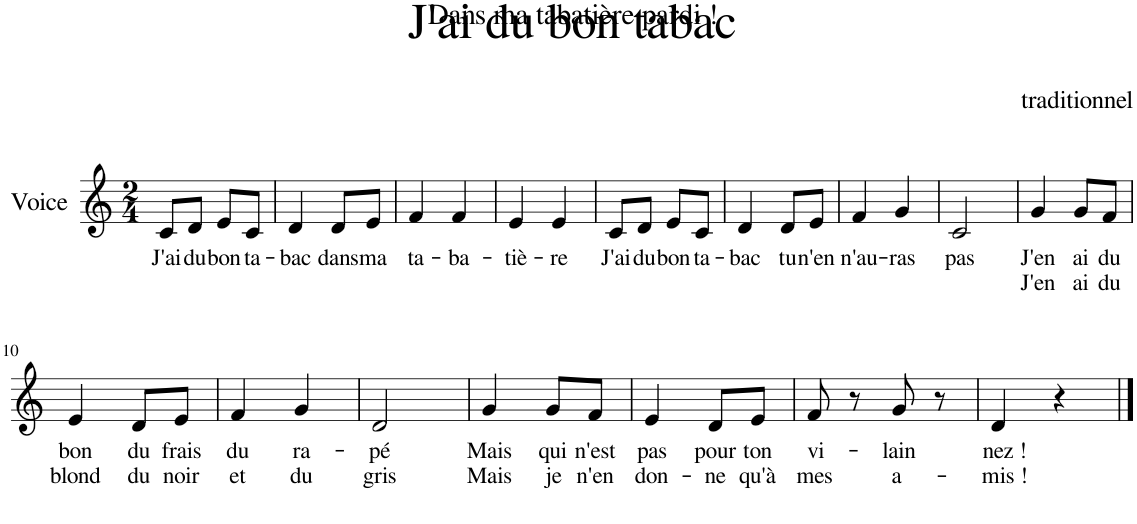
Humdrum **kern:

**kern	**text	**text
*part1	*part1	*part1
*staff1	*staff1	*staff1
*I"Voice	*	*
*clefG2	*	*
*k[]	*	*
*M2/4	*	*
=1	=1	=1
!	!LO:LY:b	!
8c/L	J'ai	.
!	!LO:LY:b	!
8d/J	du	.
!	!LO:LY:b	!
8e/L	bon	.
!	!LO:LY:b	!
8c/J	ta-	.
=2	=2	=2
!	!LO:LY:b	!
4d/	-bac	.
!	!LO:LY:b	!
8d/L	dans	.
!	!LO:LY:b	!
8e/J	ma	.
=3	=3	=3
!	!LO:LY:b	!
4f/	ta-	.
!	!LO:LY:b	!
4f/	-ba-	.
=4	=4	=4
!	!LO:LY:b	!
4e/	-tiè-	.
!	!LO:LY:b	!
4e/	-re	.
=5	=5	=5
!	!LO:LY:b	!
8c/L	J'ai	.
!	!LO:LY:b	!
8d/J	du	.
!	!LO:LY:b	!
8e/L	bon	.
!	!LO:LY:b	!
8c/J	ta-	.
=6	=6	=6
!	!LO:LY:b	!
4d/	-bac	.
!	!LO:LY:b	!
8d/L	tu	.
!	!LO:LY:b	!
8e/J	n'en	.
=7	=7	=7
!	!LO:LY:b	!
4f/	n'au-	.
!	!LO:LY:b	!
4g/	-ras	.
=8	=8	=8
!	!LO:LY:b	!
2c/	pas	.
=9	=9	=9
!	!LO:LY:b	!LO:LY:b
4g/	J'en	J'en
!	!LO:LY:b	!LO:LY:b
8g/L	ai	ai
!	!LO:LY:b	!LO:LY:b
8f/J	du	du
!!LO:LB:g=z
=10	=10	=10
!	!LO:LY:b	!LO:LY:b
4e/	bon	blond
!	!LO:LY:b	!LO:LY:b
8d/L	du	du
!	!LO:LY:b	!LO:LY:b
8e/J	frais	noir
=11	=11	=11
!	!LO:LY:b	!LO:LY:b
4f/	du	et
!	!LO:LY:b	!LO:LY:b
4g/	ra-	du
=12	=12	=12
!	!LO:LY:b	!LO:LY:b
2d/	pé	gris
=13	=13	=13
!	!LO:LY:b	!LO:LY:b
4g/	Mais	Mais
!	!LO:LY:b	!LO:LY:b
8g/L	qui	je
!	!LO:LY:b	!LO:LY:b
8f/J	n'est	n'en
=14	=14	=14
!	!LO:LY:b	!LO:LY:b
4e/	pas	don-
!	!LO:LY:b	!LO:LY:b
8d/L	pour	-ne
!	!LO:LY:b	!LO:LY:b
8e/J	ton	qu'à
=15	=15	=15
!	!LO:LY:b	!LO:LY:b
8f/	vi-	mes
8r	.	.
!	!LO:LY:b	!LO:LY:b
8g/	-lain	a-
8r	.	.
=16	=16	=16
!	!LO:LY:b	!LO:LY:b
4d/	nez !	-mis !
4r	.	.
==	==	==
*-	*-	*-
